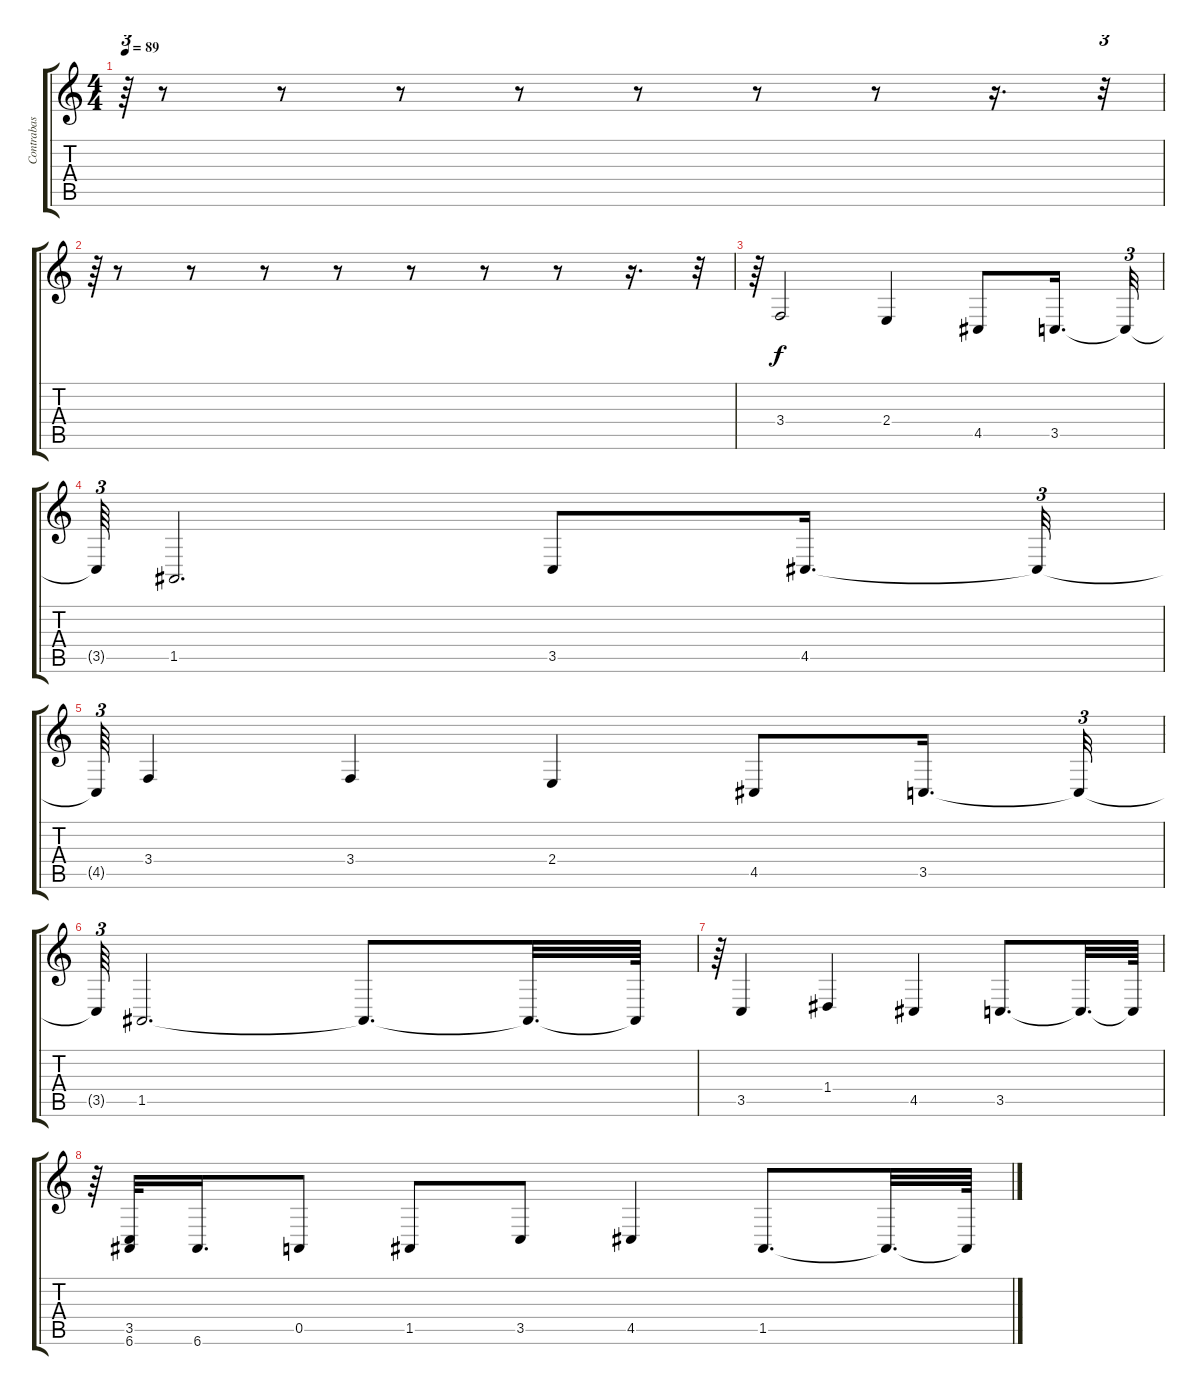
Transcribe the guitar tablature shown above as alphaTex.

\track ("Contrabas" "Contrabas") {instrument pizzicatostrings}
\staff {score tabs}
\tuning (E4 B3 G3 D3 A2 E2) {hide}
\ts (4 4)
\tempo 89
\clef g2
\ks c
r.64{tu (3 2) dy mf} r.8 r.8 r.8 r.8 r.8 r.8 r.8 r.16{d} r.32{tu (3 2)} |
r.64{tu (3 2)} r.8 r.8 r.8 r.8 r.8 r.8 r.8 r.16{d} r.32{tu (3 2)} |
r.64{tu (3 2)} 3.4.2{dy f} 2.4.4 4.5.8 3.5.16{d} 3.5{t}.32{tu (3 2)} |
3.5{t}.64{tu (3 2)} 1.5.2{d} 3.5.8 4.5.16{d} 4.5{t}.32{tu (3 2)} |
4.5{t}.64{tu (3 2)} 3.4.4 3.4.4 2.4.4 4.5.8 3.5.16{d} 3.5{t}.32{tu (3 2)} |
3.5{t}.64{tu (3 2)} 1.5.2{d} 1.5{t}.8{d} 1.5{t}.32{d} 1.5{t}.64 |
r.64{tu (3 2)} 3.5.4 1.4.4 4.5.4 3.5.8{d} 3.5{t}.32{d} 3.5{t}.64 |
r.64{tu (3 2)} (3.5 6.6).32 6.6.16{d} 0.5.8 1.5.8 3.5.8 4.5.4 1.5.8{d} 1.5{t}.32{d} 1.5{t}.64
